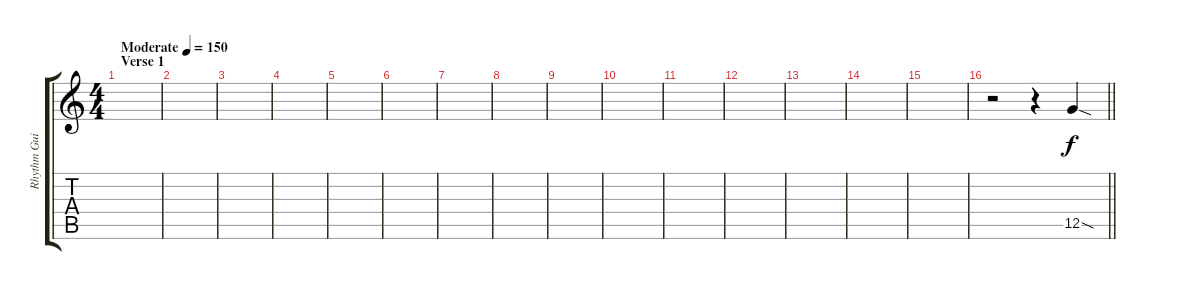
\track ("Rhythm Guitar" "Rhythm Gui") {instrument overdrivenguitar}
\staff {score tabs}
\tuning (E4 C4 G3 C3 G2 C2) {hide}
\ts (4 4)
\section ("" "Verse 1")
\tempo (150 "Moderate")
\clef g2
\ks c
|
|
|
|
|
|
|
|
|
|
|
|
|
|
|
\barLineRight lightlight
r.2 r.4 12.5{sod}.4
